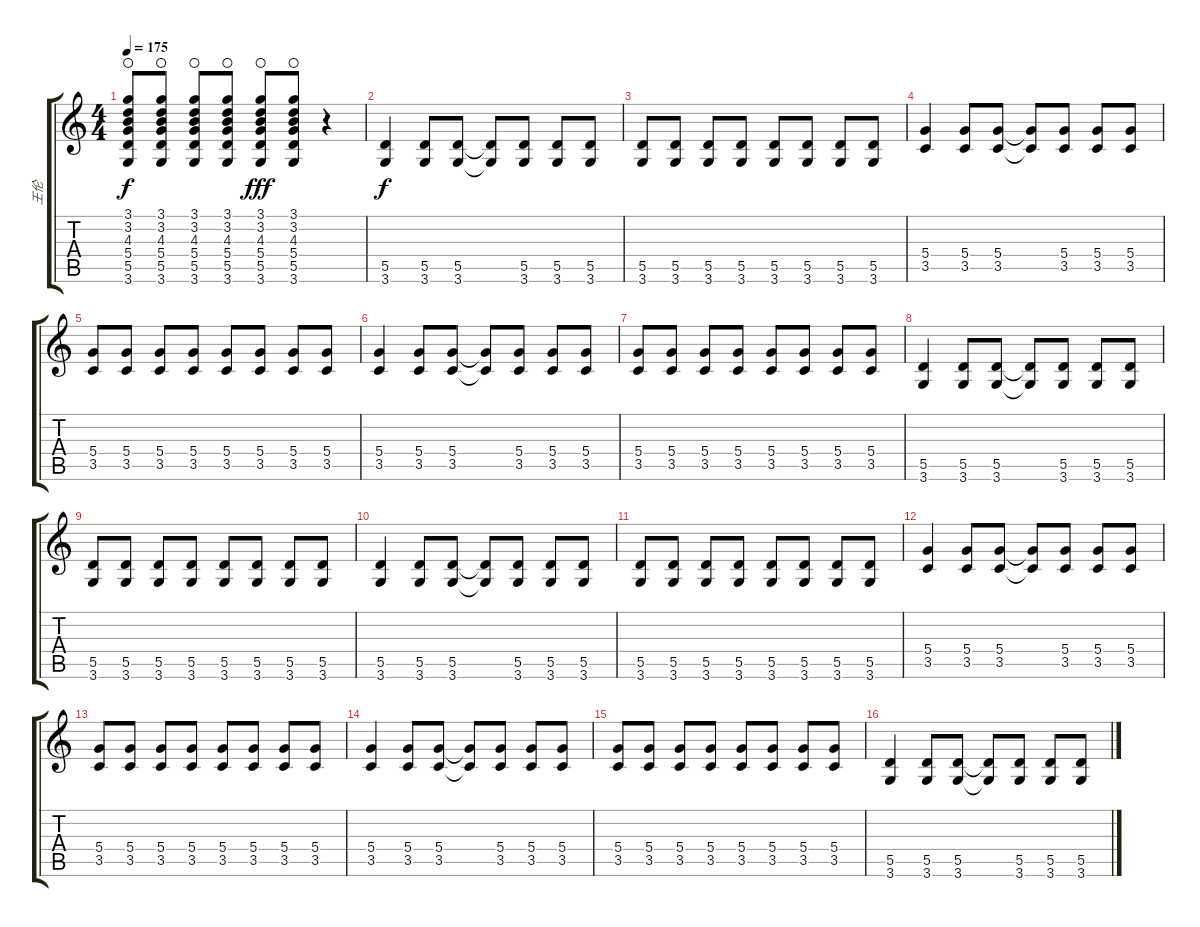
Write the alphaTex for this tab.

\track ("王伦" "王伦") {instrument distortionguitar}
\staff {score tabs}
\tuning (E4 B3 G3 D3 A2 E2) {hide}
\ts (4 4)
\tempo 175
\clef g2
\ks c
(3.1 3.2 4.3 5.4 5.5 3.6).8{dy f waho} (3.1 3.2 4.3 5.4 5.5 3.6).8{waho} (3.1 3.2 4.3 5.4 5.5 3.6).8{waho} (3.1 3.2 4.3 5.4 5.5 3.6).8{waho} (3.1 3.2 4.3 5.4 5.5 3.6).8{dy fff waho} (3.1 3.2 4.3 5.4 5.5 3.6).8{waho} r.4 |
(5.5 3.6).4{dy f} (5.5 3.6).8 (5.5 3.6).8 (5.5{t} 3.6{t}).8 (5.5 3.6).8 (5.5 3.6).8 (5.5 3.6).8 |
(5.5 3.6).8 (5.5 3.6).8 (5.5 3.6).8 (5.5 3.6).8 (5.5 3.6).8 (5.5 3.6).8 (5.5 3.6).8 (5.5 3.6).8 |
(5.4 3.5).4 (5.4 3.5).8 (5.4 3.5).8 (5.4{t} 3.5{t}).8 (5.4 3.5).8 (5.4 3.5).8 (5.4 3.5).8 |
(5.4 3.5).8 (5.4 3.5).8 (5.4 3.5).8 (5.4 3.5).8 (5.4 3.5).8 (5.4 3.5).8 (5.4 3.5).8 (5.4 3.5).8 |
(5.4 3.5).4 (5.4 3.5).8 (5.4 3.5).8 (5.4{t} 3.5{t}).8 (5.4 3.5).8 (5.4 3.5).8 (5.4 3.5).8 |
(5.4 3.5).8 (5.4 3.5).8 (5.4 3.5).8 (5.4 3.5).8 (5.4 3.5).8 (5.4 3.5).8 (5.4 3.5).8 (5.4 3.5).8 |
(5.5 3.6).4{txt ""} (5.5 3.6).8 (5.5 3.6).8 (5.5{t} 3.6{t}).8 (5.5 3.6).8 (5.5 3.6).8 (5.5 3.6).8 |
(5.5 3.6).8 (5.5 3.6).8 (5.5 3.6).8 (5.5 3.6).8 (5.5 3.6).8 (5.5 3.6).8 (5.5 3.6).8 (5.5 3.6).8 |
(5.5 3.6).4 (5.5 3.6).8 (5.5 3.6).8 (5.5{t} 3.6{t}).8 (5.5 3.6).8 (5.5 3.6).8 (5.5 3.6).8 |
(5.5 3.6).8 (5.5 3.6).8 (5.5 3.6).8 (5.5 3.6).8 (5.5 3.6).8 (5.5 3.6).8 (5.5 3.6).8 (5.5 3.6).8 |
(5.4 3.5).4 (5.4 3.5).8 (5.4 3.5).8 (5.4{t} 3.5{t}).8 (5.4 3.5).8 (5.4 3.5).8 (5.4 3.5).8 |
(5.4 3.5).8 (5.4 3.5).8 (5.4 3.5).8 (5.4 3.5).8 (5.4 3.5).8 (5.4 3.5).8 (5.4 3.5).8 (5.4 3.5).8 |
(5.4 3.5).4 (5.4 3.5).8 (5.4 3.5).8 (5.4{t} 3.5{t}).8 (5.4 3.5).8 (5.4 3.5).8 (5.4 3.5).8 |
(5.4 3.5).8 (5.4 3.5).8 (5.4 3.5).8 (5.4 3.5).8 (5.4 3.5).8 (5.4 3.5).8 (5.4 3.5).8 (5.4 3.5).8 |
(5.5 3.6).4 (5.5 3.6).8 (5.5 3.6).8 (5.5{t} 3.6{t}).8 (5.5 3.6).8 (5.5 3.6).8 (5.5 3.6).8
